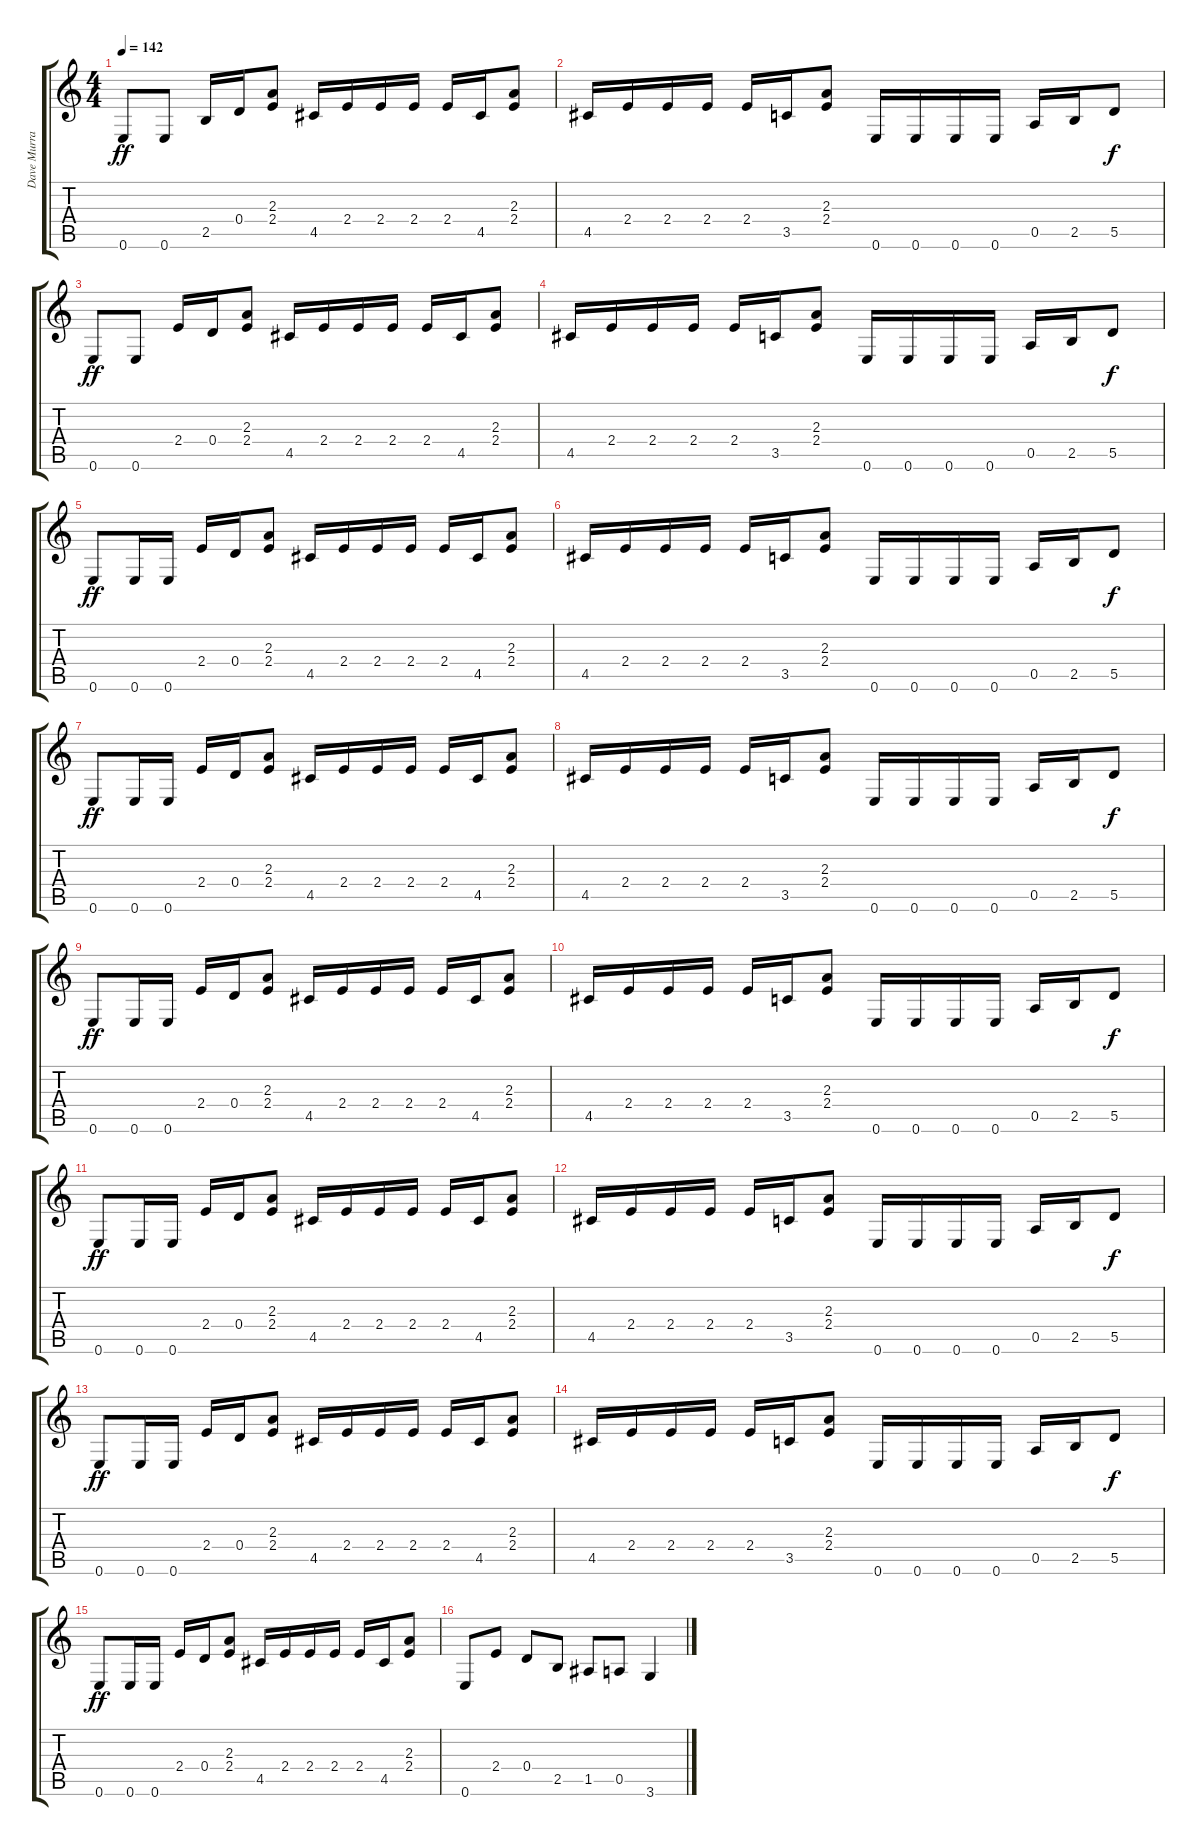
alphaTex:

\track ("Dave Murray" "Dave Murra") {instrument overdrivenguitar}
\staff {score tabs}
\tuning (E4 B3 G3 D3 A2 E2) {hide}
\ts (4 4)
\tempo 142
\clef g2
\ks c
0.6.8{dy ff instrument overdrivenguitar} 0.6.8 2.5.16 0.4.16 (2.3 2.4).8 4.5.16 2.4.16 2.4.16 2.4.16 2.4.16 4.5.16 (2.3 2.4).8 |
4.5.16 2.4.16 2.4.16 2.4.16 2.4.16 3.5.16 (2.3 2.4).8 0.6.16 0.6.16 0.6.16 0.6.16 0.5.16 2.5.16 5.5.8{dy f} |
0.6.8{dy ff} 0.6.8 2.4.16 0.4.16 (2.3 2.4).8 4.5.16 2.4.16 2.4.16 2.4.16 2.4.16 4.5.16 (2.3 2.4).8 |
4.5.16 2.4.16 2.4.16 2.4.16 2.4.16 3.5.16 (2.3 2.4).8 0.6.16 0.6.16 0.6.16 0.6.16 0.5.16 2.5.16 5.5.8{dy f} |
0.6.8{dy ff} 0.6.16 0.6.16 2.4.16 0.4.16 (2.3 2.4).8 4.5.16 2.4.16 2.4.16 2.4.16 2.4.16 4.5.16 (2.3 2.4).8 |
4.5.16 2.4.16 2.4.16 2.4.16 2.4.16 3.5.16 (2.3 2.4).8 0.6.16 0.6.16 0.6.16 0.6.16 0.5.16 2.5.16 5.5.8{dy f} |
0.6.8{dy ff} 0.6.16 0.6.16 2.4.16 0.4.16 (2.3 2.4).8 4.5.16 2.4.16 2.4.16 2.4.16 2.4.16 4.5.16 (2.3 2.4).8 |
4.5.16 2.4.16 2.4.16 2.4.16 2.4.16 3.5.16 (2.3 2.4).8 0.6.16 0.6.16 0.6.16 0.6.16 0.5.16 2.5.16 5.5.8{dy f} |
0.6.8{dy ff} 0.6.16 0.6.16 2.4.16 0.4.16 (2.3 2.4).8 4.5.16 2.4.16 2.4.16 2.4.16 2.4.16 4.5.16 (2.3 2.4).8 |
4.5.16 2.4.16 2.4.16 2.4.16 2.4.16 3.5.16 (2.3 2.4).8 0.6.16 0.6.16 0.6.16 0.6.16 0.5.16 2.5.16 5.5.8{dy f} |
0.6.8{dy ff} 0.6.16 0.6.16 2.4.16 0.4.16 (2.3 2.4).8 4.5.16 2.4.16 2.4.16 2.4.16 2.4.16 4.5.16 (2.3 2.4).8 |
4.5.16 2.4.16 2.4.16 2.4.16 2.4.16 3.5.16 (2.3 2.4).8 0.6.16 0.6.16 0.6.16 0.6.16 0.5.16 2.5.16 5.5.8{dy f} |
0.6.8{dy ff} 0.6.16 0.6.16 2.4.16 0.4.16 (2.3 2.4).8 4.5.16 2.4.16 2.4.16 2.4.16 2.4.16 4.5.16 (2.3 2.4).8 |
4.5.16 2.4.16 2.4.16 2.4.16 2.4.16 3.5.16 (2.3 2.4).8 0.6.16 0.6.16 0.6.16 0.6.16 0.5.16 2.5.16 5.5.8{dy f} |
0.6.8{dy ff} 0.6.16 0.6.16 2.4.16 0.4.16 (2.3 2.4).8 4.5.16 2.4.16 2.4.16 2.4.16 2.4.16 4.5.16 (2.3 2.4).8 |
0.6.8 2.4.8 0.4.8 2.5.8 1.5.8 0.5.8 3.6.4
